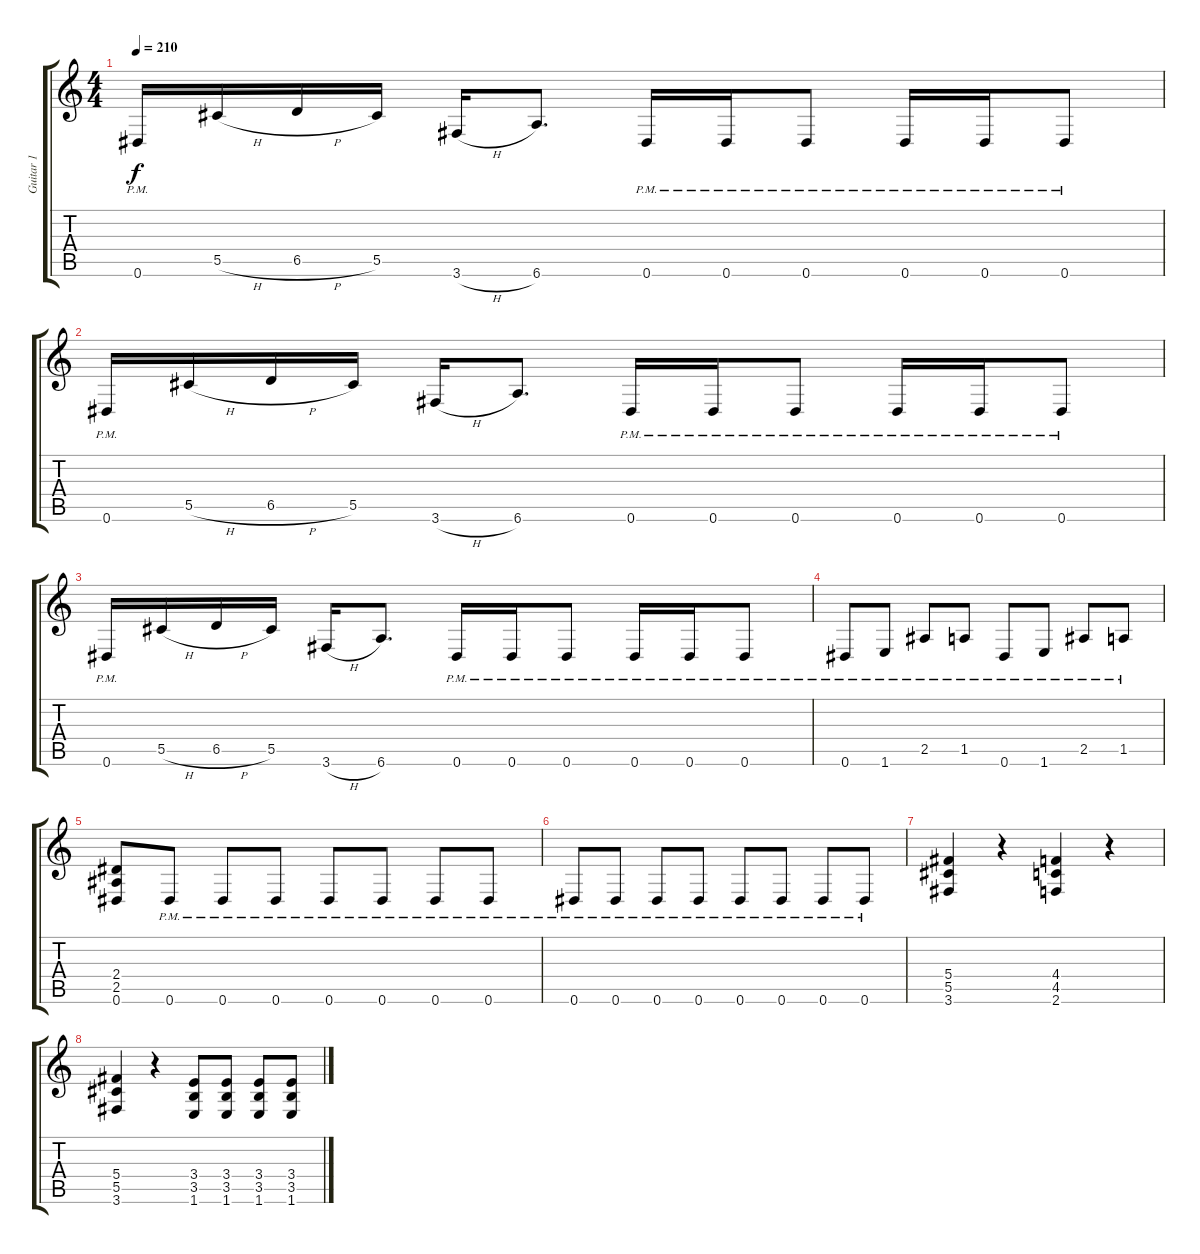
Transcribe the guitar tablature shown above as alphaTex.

\track ("Guitar 1" "Guitar 1") {instrument distortionguitar}
\staff {score tabs}
\tuning (Eb4 Bb3 Gb3 Db3 Ab2 Eb2) {hide}
\ts (4 4)
\tempo 210
\clef g2
\ks c
0.6{pm}.16{dy f} 5.5{h}.16 6.5{h}.16 5.5.16 3.6{h}.16 6.6.8{d} 0.6{pm}.16 0.6{pm}.16 0.6{pm}.8 0.6{pm}.16 0.6{pm}.16 0.6{pm}.8 |
0.6{pm}.16 5.5{h}.16 6.5{h}.16 5.5.16 3.6{h}.16 6.6.8{d} 0.6{pm}.16 0.6{pm}.16 0.6{pm}.8 0.6{pm}.16 0.6{pm}.16 0.6{pm}.8 |
0.6{pm}.16 5.5{h}.16 6.5{h}.16 5.5.16 3.6{h}.16 6.6.8{d} 0.6{pm}.16 0.6{pm}.16 0.6{pm}.8 0.6{pm}.16 0.6{pm}.16 0.6{pm}.8 |
0.6{pm}.8 1.6{pm}.8 2.5{pm}.8 1.5{pm}.8 0.6{pm}.8 1.6{pm}.8 2.5{pm}.8 1.5{pm}.8 |
(2.4 2.5 0.6).8 0.6{pm}.8 0.6{pm}.8 0.6{pm}.8 0.6{pm}.8 0.6{pm}.8 0.6{pm}.8 0.6{pm}.8 |
0.6{pm}.8 0.6{pm}.8 0.6{pm}.8 0.6{pm}.8 0.6{pm}.8 0.6{pm}.8 0.6{pm}.8 0.6{pm}.8 |
(5.4 5.5 3.6).4 r.4 (4.4 4.5 2.6).4 r.4 |
(5.4 5.5 3.6).4 r.4 (3.4 3.5 1.6).8 (3.4 3.5 1.6).8 (3.4 3.5 1.6).8 (3.4 3.5 1.6).8
